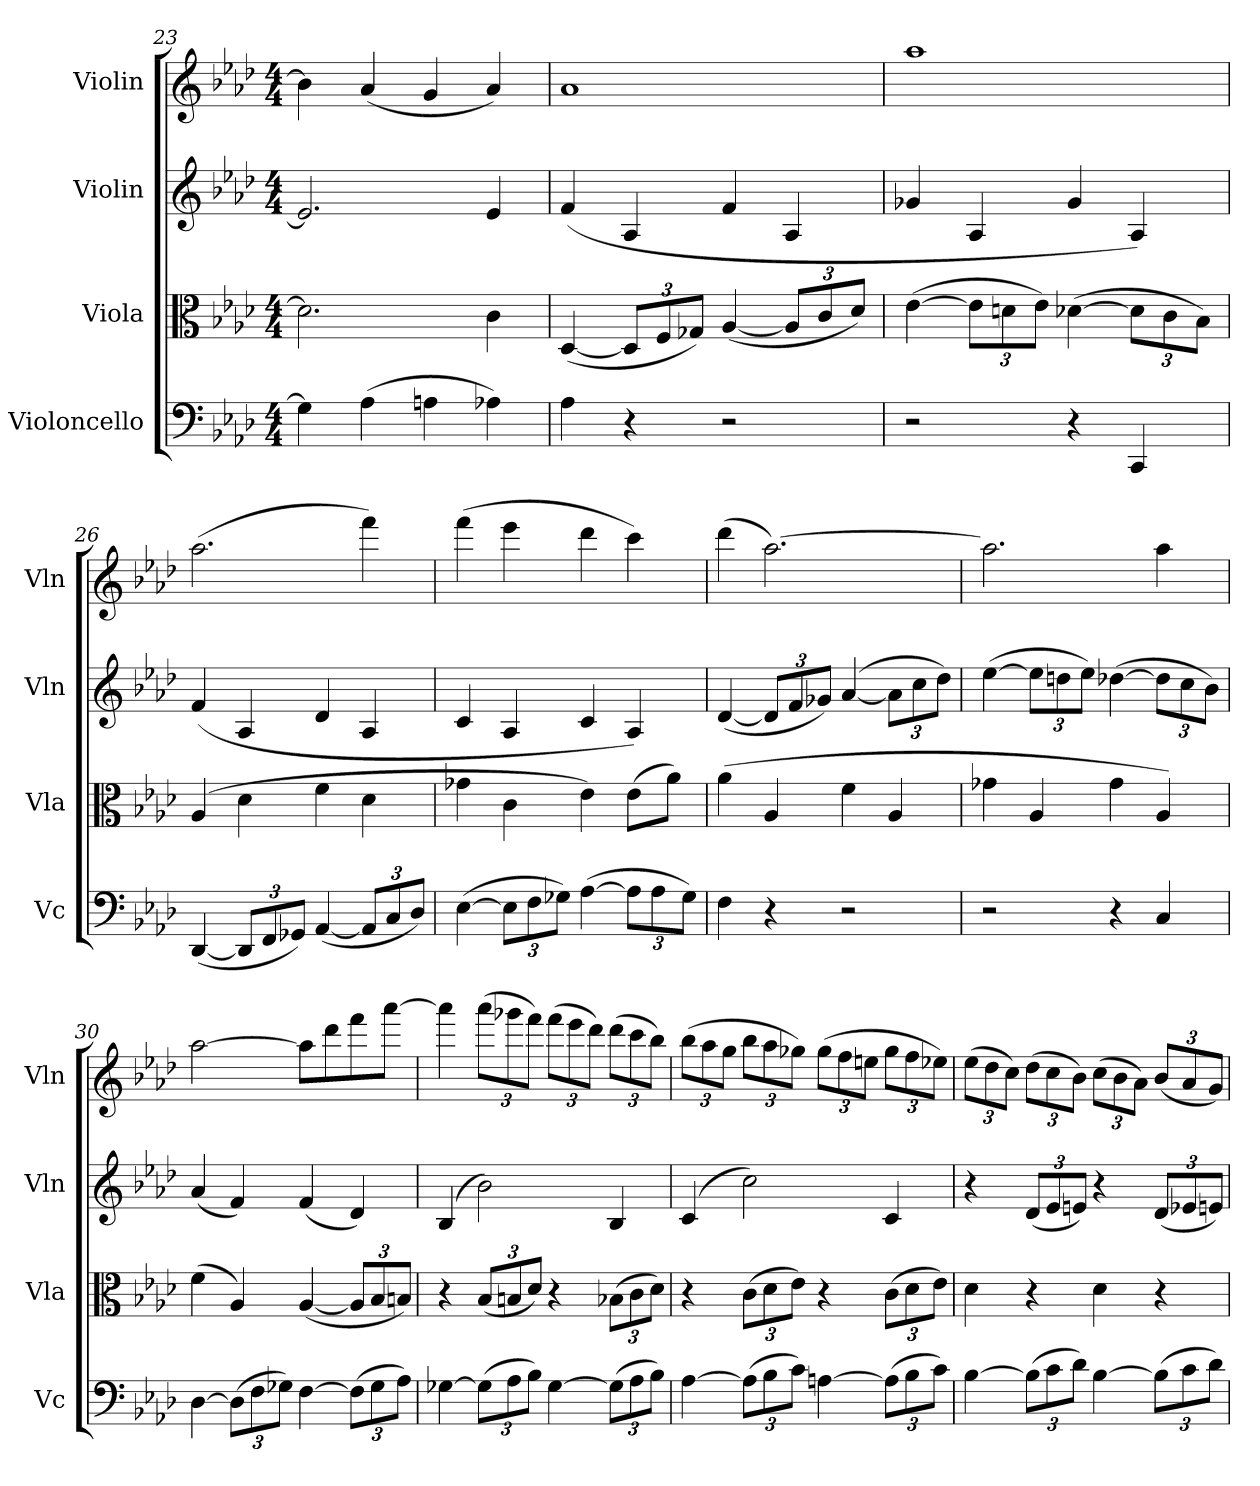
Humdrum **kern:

**kern	**kern	**kern	**kern
*part4	*part3	*part2	*part1
*staff4	*staff3	*staff2	*staff1
*I"Violoncello	*I"Viola	*I"Violin	*I"Violin
*I'Vc	*I'Vla	*I'Vln	*I'Vln
*clefF4	*clefC3	*clefG2	*clefG2
*k[b-e-a-d-]	*k[b-e-a-d-]	*k[b-e-a-d-]	*k[b-e-a-d-]
*M4/4	*M4/4	*M4/4	*M4/4
=23	=23	=23	=23
4G-\]	2.d-\]	2.e-/]	4b-\]
(4A-\	.	.	(4a-/
4An\	.	.	4g/
4A-X\)	4c\	4e-/	4a-/)
=24	=24	=24	=24
4A-\	([4D-/	(4f/	1a-
4r	12D-/L]	4A-/	.
.	12F/	.	.
.	12G-X/J)	.	.
2r	([4A-/	4f/	.
.	12A-/L]	4A-/	.
.	12c/	.	.
.	12d-/J)	.	.
=25	=25	=25	=25
2r	([4e-\	4g-X/	1aa-
.	12e-\L]	4A-/	.
.	12dn\	.	.
.	12e-\J)	.	.
4r	([4d-X\	4g-/	.
4CC/	12d-\L]	4A-/)	.
.	12c\	.	.
.	12B-\J)	.	.
=26	=26	=26	=26
([4DD-/	(4A-/	(4f/	(2.aa-\
12DD-/L]	4d-\	4A-/	.
12FF/	.	.	.
12GG-X/J)	.	.	.
([4AA-/	4f\	4d-/	.
12AA-/L]	4d-\	4A-/	4fff\)
12C/	.	.	.
12D-/J)	.	.	.
=27	=27	=27	=27
([4E-\	4g-X\	4c/	(4fff\
12E-\L]	4c\	4A-/	4eee-\
12F\	.	.	.
12G-X\J)	.	.	.
([4A-\	4e-\)	4c/	4ddd-\
12A-\L]	(8e-\L	4A-/)	4ccc\)
12A-\	.	.	.
.	8a-\J)	.	.
12G-\J)	.	.	.
=28	=28	=28	=28
4F\	(4a-\	([4d-/	(4ddd-\
4r	4A-/	12d-/L]	[2.aa-\)
.	.	12f/	.
.	.	12g-X/J)	.
2r	4f\	([4a-/	.
.	4A-/	12a-\L]	.
.	.	12cc\	.
.	.	12dd-\J)	.
=29	=29	=29	=29
2r	4g-X\	([4ee-\	2.aa-\]
.	4A-/	12ee-\L]	.
.	.	12ddn\	.
.	.	12ee-\J)	.
4r	4g-\	([4dd-X\	.
4C/	4A-/)	12dd-\L]	4aa-\
.	.	12cc\	.
.	.	12b-\J)	.
=30	=30	=30	=30
[4D-\	(4f\	(4a-/	[2aa-\
(12D-\L]	4A-/)	4f/)	.
12F\	.	.	.
12G-X\J)	.	.	.
[4F\	([4A-/	(4f/	8aa-\L]
.	.	.	8ddd-\
(12F\L]	12A-/L]	4d-/)	8fff\
12G-\	12B-/	.	.
.	.	.	[8aaa-\J
12A-\J)	12Bn/J)	.	.
=31	=31	=31	=31
[4G-X\	4r	(4B-/	4aaa-\]
(12G-\L]	(12B-/L	2b-\)	(12aaa-\L
12A-\	12Bn/	.	12ggg-X\
12B-\J)	12d-/J)	.	12fff\J)
[4G-\	4r	.	(12fff\L
.	.	.	12eee-\
.	.	.	12ddd-\J)
(12G-\L]	(12B-X\L	4B-/	(12ddd-\L
12A-\	12c\	.	12ccc\
12B-\J)	12d-\J)	.	12bb-\J)
=32	=32	=32	=32
[4A-\	4r	(4c/	(12bb-\L
.	.	.	12aa-\
.	.	.	12gg\J
(12A-\L]	(12c\L	2cc\)	12bb-\L
12B-\	12d-\	.	12aa-\
12c\J)	12e-\J)	.	12gg-X\J)
[4An\	4r	.	(12gg-\L
.	.	.	12ff\
.	.	.	12een\J
(12A\L]	(12c\L	4c/	12gg-\L
12B-\	12d-\	.	12ff\
12c\J)	12e-\J)	.	12ee-X\J)
=33	=33	=33	=33
[4B-\	4d-\	4r	(12ee-\L
.	.	.	12dd-\
.	.	.	12cc\J)
(12B-\L]	4r	(12d-/L	(12dd-\L
12c\	.	12e-/	12cc\
12d-\J)	.	12en/J)	12b-\J)
[4B-\	4d-\	4r	(12cc\L
.	.	.	12b-\
.	.	.	12a-\J)
(12B-\L]	4r	(12d-/L	(12b-/L
12c\	.	12e-X/	12a-/
12d-\J)	.	12en/J)	12g/J)
=	=	=	=
*-	*-	*-	*-
